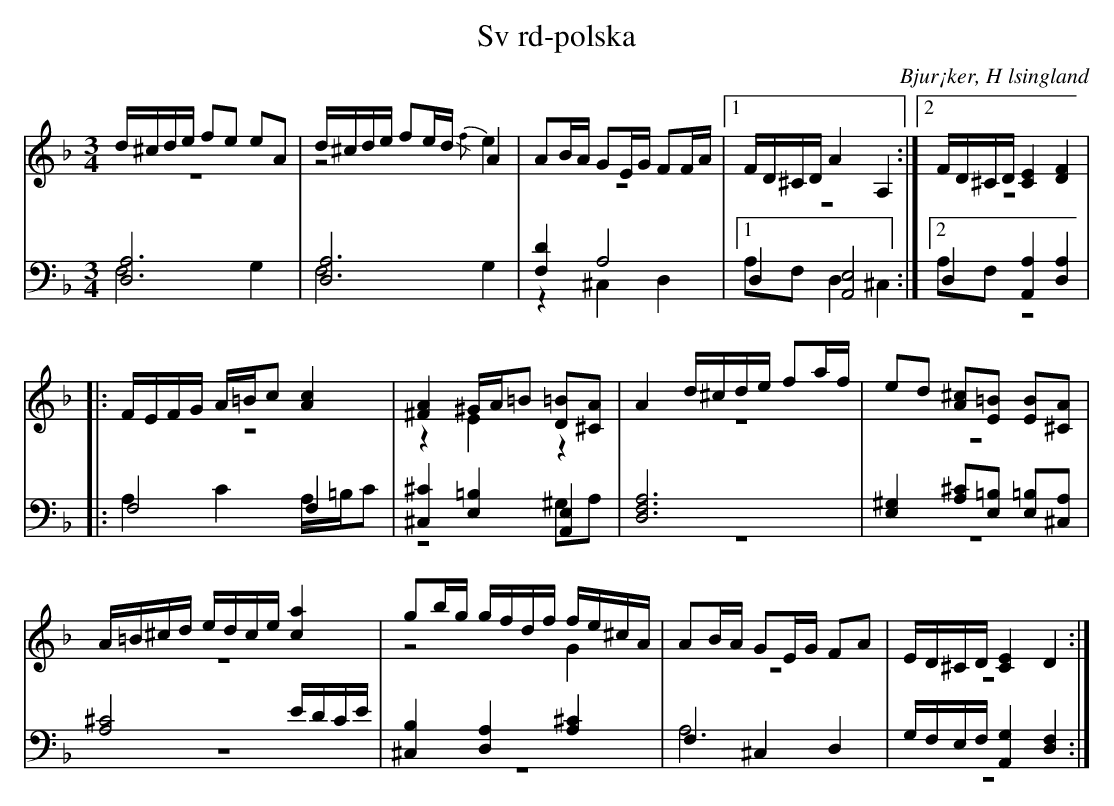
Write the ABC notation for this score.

X:1
T: Sv rd-polska
O: Bjur¡ker, H lsingland
M: 3/4
L: 1/8
K: Dm
V:1
V:2 merge
V:3
V:4 merge
V:1
d/^c/d/e/ fe eA|d/^c/d/e/ fe/d/ A2|AB/A/ GE/G/ FF/A/|1 F/D/^C/D/ A2 A,2:|2 F/D/^C/D/ [C2E2] [D2F2]|
|:F/E/F/G/ A/=B/c [A2c2]|[^F2A2] ^G/A/=B [D=B][^CA]|A2 d/^c/d/e/ fa/f/|ed [A^c][E=B] [EB][^CA]|
A/=B/^c/d/ e/d/c/e/ [c2a2]|gb/g/ g/f/d/f/ f/e/^c/A/|AB/A/ GE/G/ FA|E/D/^C/D/ [C2E2] D2:|
V:2
z6|z4 {/f}e2|z6|1 z6:|2 z6|
|:z6|z2 E2 z2|z6|z6|
z6|z4 G2|z6|z6:|
V:3 clef=bass
[D,6A,6]|[D,6A,6]|[F,2D2] A,4|1 D,2 [A,,4E,4]:|2 D,2 [A,,2A,2] [D,2A,2]|
|:F,4 F,2|[^C,2^C2] [E,2=B,2] [A,,2E,2]|[D,6F,6A,6]|[E,2^G,2] [A,^C][E,=B,] [E,=B,][^C,A,]|
[A,4^C4] E/D/C/E/|[^C,2B,2]  [D,2A,2] [A,2^C2]|F,2 ^C,2 D,2|G,/F,/E,/F,/ [A,,2G,2] [D,2F,2]:|
V:4 clef=bass
F,4 G,2|F,4 G,2|z2 ^C,2 D,2|1 A,F, D,2 ^C,2:|2 A,F,  z4|
|:A,2 C2 A,/=B,/C|z4 ^G,A,|z6|z6|
z6|z6|A,6|z6:|
